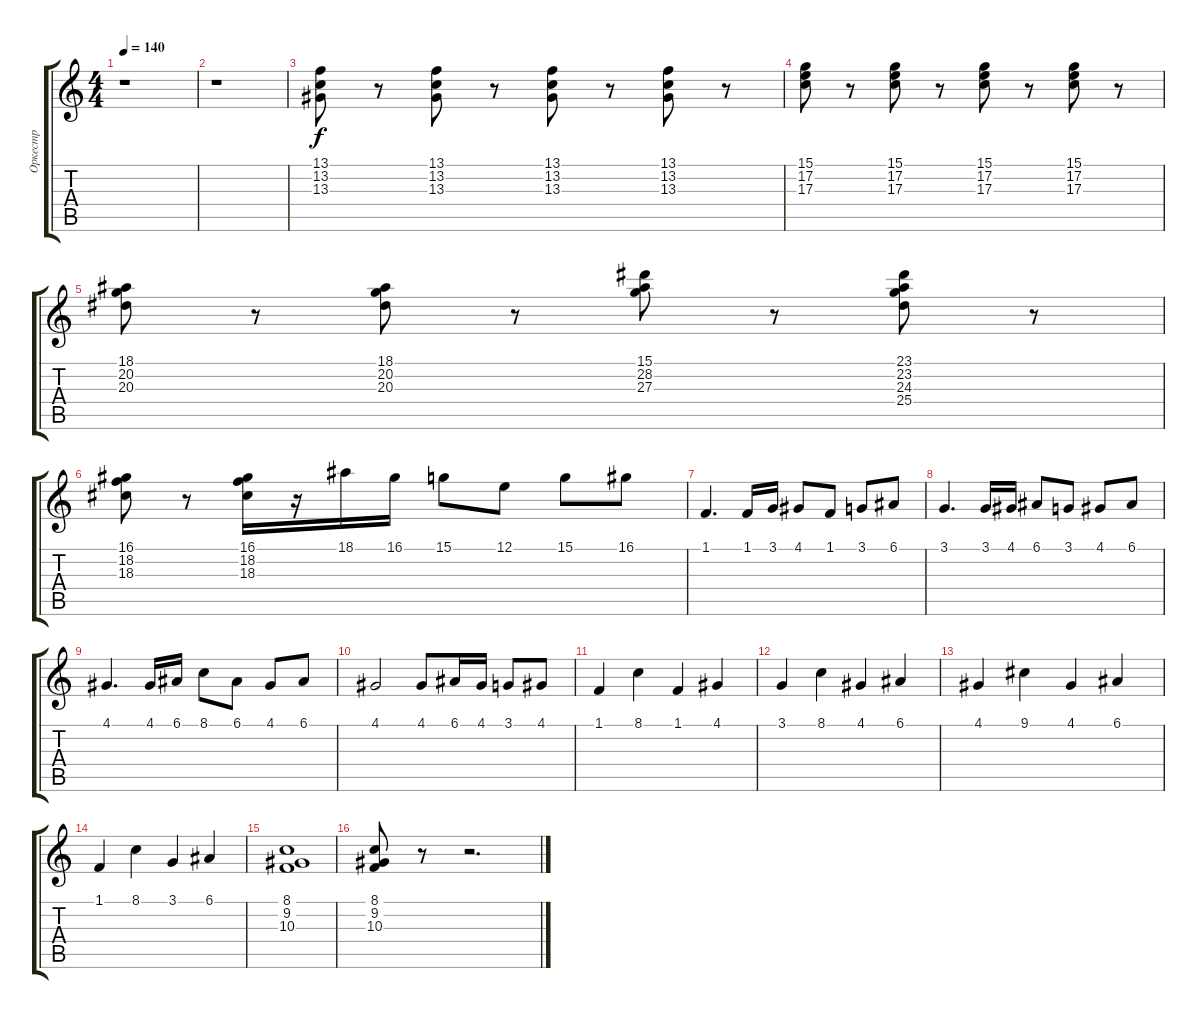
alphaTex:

\track ("Оркестр" "Оркестр") {instrument stringensemble1}
\staff {score tabs}
\tuning (E4 B3 G3 D3 A2 E2) {hide}
\ts (4 4)
\tempo 140
\clef g2
\ks c
r.1{dy f} |
r.1 |
(13.1 13.2 13.3).8 r.8 (13.1 13.2 13.3).8 r.8 (13.1 13.2 13.3).8 r.8 (13.1 13.2 13.3).8 r.8 |
(15.1 17.2 17.3).8 r.8 (15.1 17.2 17.3).8 r.8 (15.1 17.2 17.3).8 r.8 (15.1 17.2 17.3).8 r.8 |
(18.1 20.2 20.3).8 r.8 (18.1 20.2 20.3).8 r.8 (15.1 28.2 27.3).8 r.8 (23.1 23.2 24.3 25.4).8 r.8 |
(16.1 18.2 18.3).8 r.8 (16.1 18.2 18.3).16 r.16 18.1.16 16.1.16 15.1.8 12.1.8 15.1.8 16.1.8 |
1.1.4{d} 1.1.16 3.1.16 4.1.8 1.1.8 3.1.8 6.1.8 |
3.1.4{d} 3.1.16 4.1.16 6.1.8 3.1.8 4.1.8 6.1.8 |
4.1.4{d} 4.1.16 6.1.16 8.1.8 6.1.8 4.1.8 6.1.8 |
4.1.2 4.1.8 6.1.16 4.1.16 3.1.8 4.1.8 |
1.1.4 8.1.4 1.1.4 4.1.4 |
3.1.4 8.1.4 4.1.4 6.1.4 |
4.1.4 9.1.4 4.1.4 6.1.4 |
1.1.4 8.1.4 3.1.4 6.1.4 |
(8.1 9.2 10.3).1 |
(8.1 9.2 10.3).8 r.8 r.2{d}
